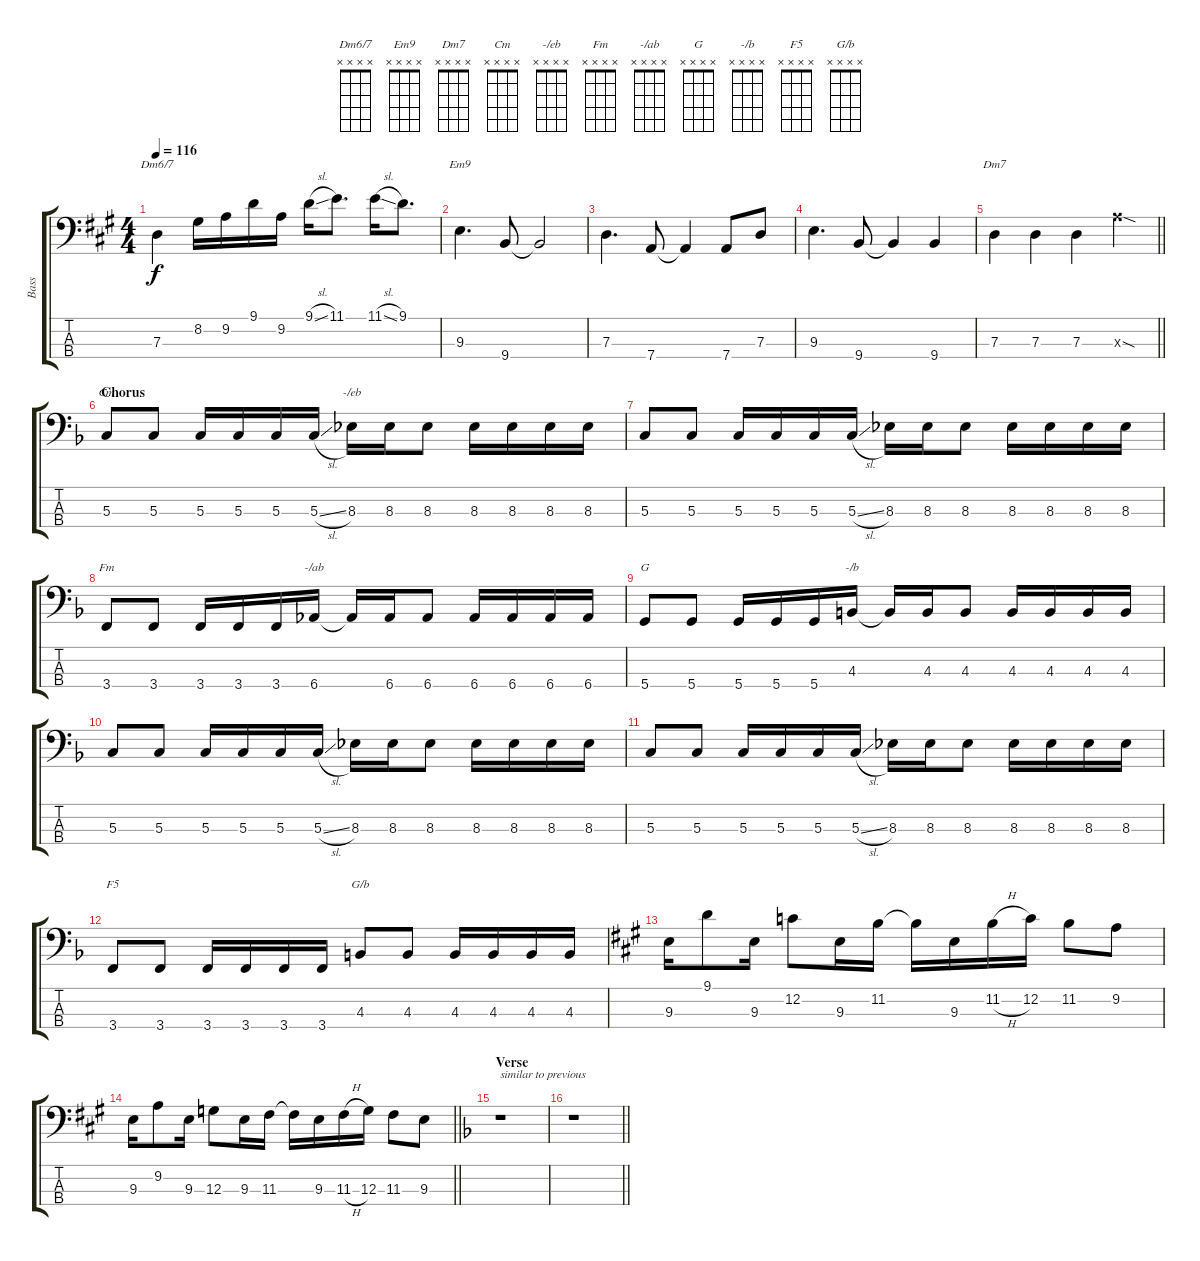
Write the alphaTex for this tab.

\track ("Bass" "Bass") {instrument electricbasspick}
\staff {score tabs}
\tuning (F2 C2 G1 D1) {hide}
\chord ("Dm6/7" x x x x)
\chord ("Em9" x x x x)
\chord ("Dm7" x x x x)
\chord ("Cm" x x x x)
\chord ("-/eb" x x x x)
\chord ("Fm" x x x x)
\chord ("-/ab" x x x x)
\chord ("G" x x x x)
\chord ("-/b" x x x x)
\chord ("F5" x x x x)
\chord ("G/b" x x x x)
\ts (4 4)
\tempo 116
\clef f4
\ks f#minor
7.3.4{ch "Dm6/7" dy f} 8.2.16 9.2.16 9.1.16 9.2.16 9.1{sl}.16 11.1.8{d} 11.1{sl}.16 9.1.8{d} |
9.3.4{d ch "Em9"} 9.4.8 9.4{t}.2 |
7.3.4{d} 7.4.8 7.4{t}.4 7.4.8 7.3.8 |
9.3.4{d} 9.4.8 9.4{t}.4 9.4.4 |
\barLineRight lightlight
7.3.4{ch "Dm7"} 7.3.4 7.3.4 14.3{sod x}.4 |
\section ("" "Chorus")
\ks dminor
5.3.8{ch "Cm"} 5.3.8 5.3.16 5.3.16 5.3.16 5.3{sl}.16 8.3.16{ch "-/eb"} 8.3.16 8.3.8 8.3.16 8.3.16 8.3.16 8.3.16 |
5.3.8 5.3.8 5.3.16 5.3.16 5.3.16 5.3{sl}.16 8.3.16 8.3.16 8.3.8 8.3.16 8.3.16 8.3.16 8.3.16 |
3.4.8{ch "Fm"} 3.4.8 3.4.16 3.4.16 3.4.16 6.4.16{ch "-/ab"} 6.4{t}.16 6.4.16 6.4.8 6.4.16 6.4.16 6.4.16 6.4.16 |
5.4.8{ch "G"} 5.4.8 5.4.16 5.4.16 5.4.16 4.3.16{ch "-/b"} 4.3{t}.16 4.3.16 4.3.8 4.3.16 4.3.16 4.3.16 4.3.16 |
5.3.8 5.3.8 5.3.16 5.3.16 5.3.16 5.3{sl}.16 8.3.16 8.3.16 8.3.8 8.3.16 8.3.16 8.3.16 8.3.16 |
5.3.8 5.3.8 5.3.16 5.3.16 5.3.16 5.3{sl}.16 8.3.16 8.3.16 8.3.8 8.3.16 8.3.16 8.3.16 8.3.16 |
3.4.8{ch "F5"} 3.4.8 3.4.16 3.4.16 3.4.16 3.4.16 4.3.8{ch "G/b"} 4.3.8 4.3.16 4.3.16 4.3.16 4.3.16 |
\ks f#minor
9.3.16 9.1.8 9.3.16 12.2.8 9.3.16 11.2.16 11.2{t}.16 9.3.16 11.2{h}.16 12.2.16 11.2.8 9.2.8 |
\barLineRight lightlight
9.3.16 9.2.8 9.3.16 12.3.8 9.3.16 11.3.16 11.3{t}.16 9.3.16 11.3{h}.16 12.3.16 11.3.8 9.3.8 |
\section ("" "Verse")
\ks dminor
r.1{txt "similar to previous"} |
\barLineRight lightlight
r.1
